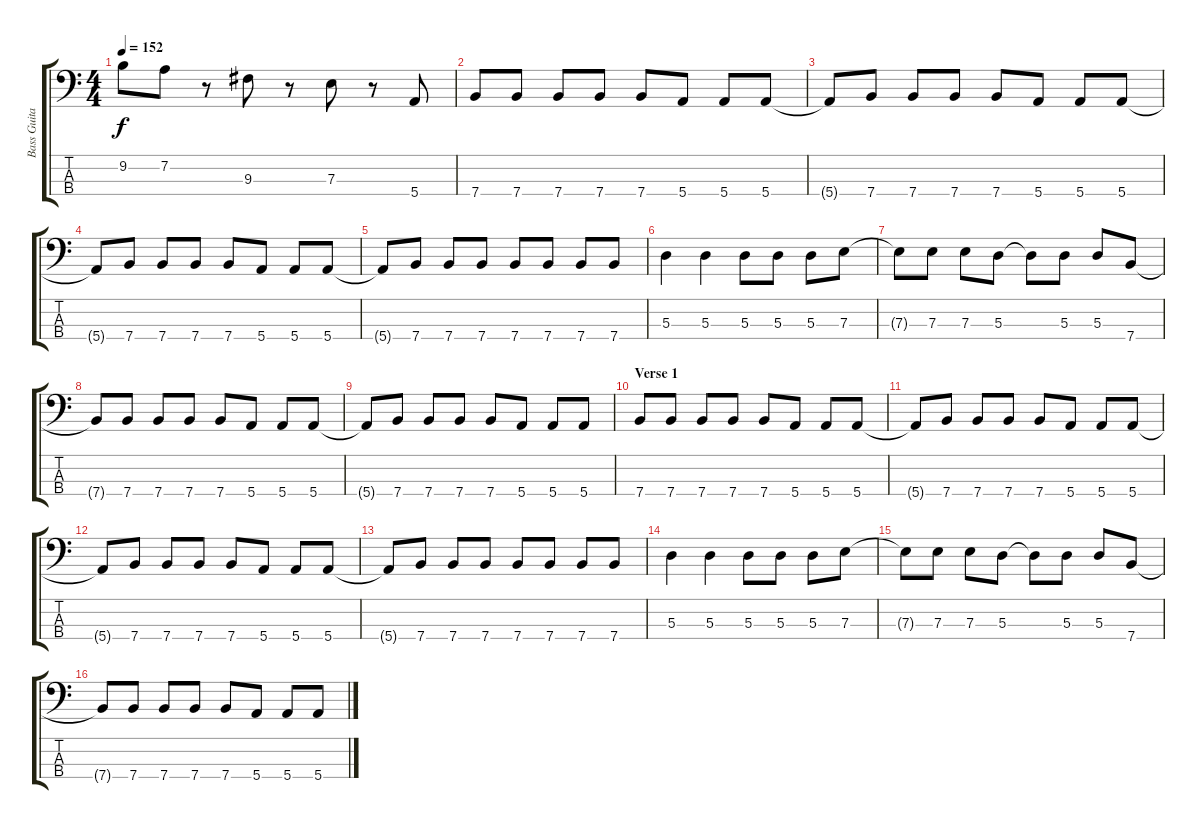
\track ("Bass Guitar" "Bass Guita") {instrument electricbasspick}
\staff {score tabs}
\tuning (G2 D2 A1 E1) {hide}
\ts (4 4)
\tempo 152
\clef f4
\ks c
9.2.8{dy f} 7.2.8 r.8 9.3.8 r.8 7.3.8 r.8 5.4.8 |
7.4.8 7.4.8 7.4.8 7.4.8 7.4.8 5.4.8 5.4.8 5.4.8 |
5.4{t}.8 7.4.8 7.4.8 7.4.8 7.4.8 5.4.8 5.4.8 5.4.8 |
5.4{t}.8 7.4.8 7.4.8 7.4.8 7.4.8 5.4.8 5.4.8 5.4.8 |
5.4{t}.8 7.4.8 7.4.8 7.4.8 7.4.8 7.4.8 7.4.8 7.4.8 |
5.3.4 5.3.4 5.3.8 5.3.8 5.3.8 7.3.8 |
7.3{t}.8 7.3.8 7.3.8 5.3.8 5.3{t}.8 5.3.8 5.3.8 7.4.8 |
7.4{t}.8 7.4.8 7.4.8 7.4.8 7.4.8 5.4.8 5.4.8 5.4.8 |
5.4{t}.8 7.4.8 7.4.8 7.4.8 7.4.8 5.4.8 5.4.8 5.4.8 |
\section ("" "Verse 1")
7.4.8 7.4.8 7.4.8 7.4.8 7.4.8 5.4.8 5.4.8 5.4.8 |
5.4{t}.8 7.4.8 7.4.8 7.4.8 7.4.8 5.4.8 5.4.8 5.4.8 |
5.4{t}.8 7.4.8 7.4.8 7.4.8 7.4.8 5.4.8 5.4.8 5.4.8 |
5.4{t}.8 7.4.8 7.4.8 7.4.8 7.4.8 7.4.8 7.4.8 7.4.8 |
5.3.4 5.3.4 5.3.8 5.3.8 5.3.8 7.3.8 |
7.3{t}.8 7.3.8 7.3.8 5.3.8 5.3{t}.8 5.3.8 5.3.8 7.4.8 |
7.4{t}.8 7.4.8 7.4.8 7.4.8 7.4.8 5.4.8 5.4.8 5.4.8
